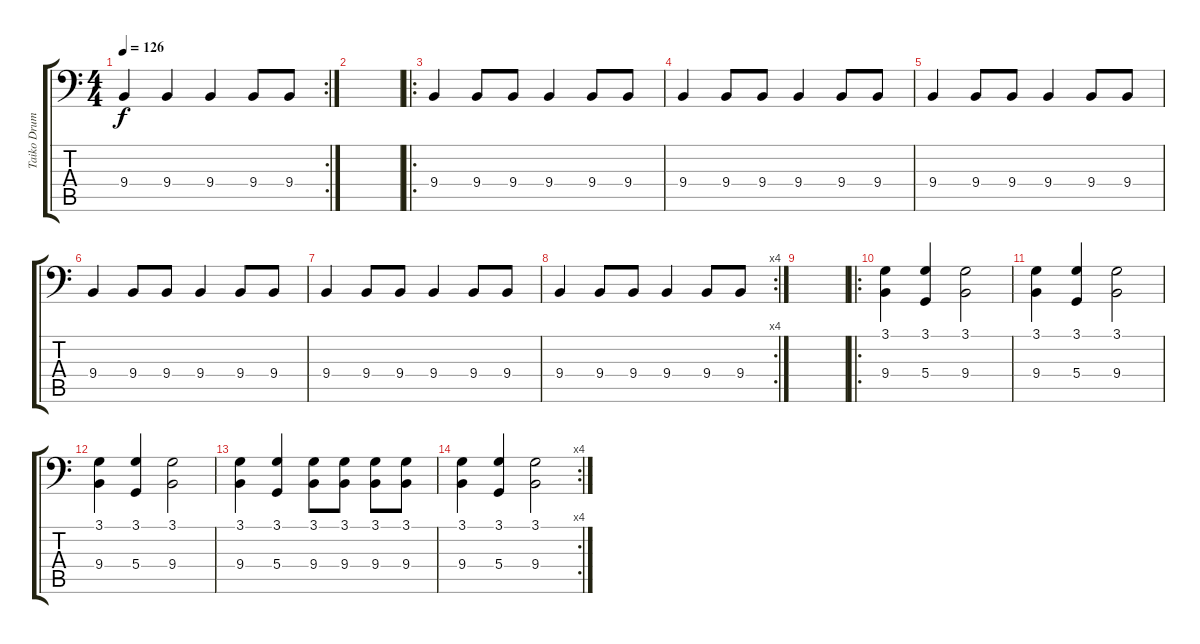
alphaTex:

\track ("Taiko Drum" "Taiko Drum") {instrument taikodrum}
\staff {score tabs}
\tuning (E3 B2 G2 D2 A1 E1) {hide}
\rc 2
\ts (4 4)
\tempo 126
\clef f4
\ks c
9.4.4{dy f} 9.4.4 9.4.4 9.4.8 9.4.8 |
|
\ro
9.4.4 9.4.8 9.4.8 9.4.4 9.4.8 9.4.8 |
9.4.4 9.4.8 9.4.8 9.4.4 9.4.8 9.4.8 |
9.4.4 9.4.8 9.4.8 9.4.4 9.4.8 9.4.8 |
9.4.4 9.4.8 9.4.8 9.4.4 9.4.8 9.4.8 |
9.4.4 9.4.8 9.4.8 9.4.4 9.4.8 9.4.8 |
\rc 4
9.4.4 9.4.8 9.4.8 9.4.4 9.4.8 9.4.8 |
|
\ro
(3.1 9.4).4 (3.1 5.4).4 (3.1 9.4).2 |
(3.1 9.4).4 (3.1 5.4).4 (3.1 9.4).2 |
(3.1 9.4).4 (3.1 5.4).4 (3.1 9.4).2 |
(3.1 9.4).4 (3.1 5.4).4 (3.1 9.4).8 (3.1 9.4).8 (3.1 9.4).8 (3.1 9.4).8 |
\rc 4
(3.1 9.4).4 (3.1 5.4).4 (3.1 9.4).2
